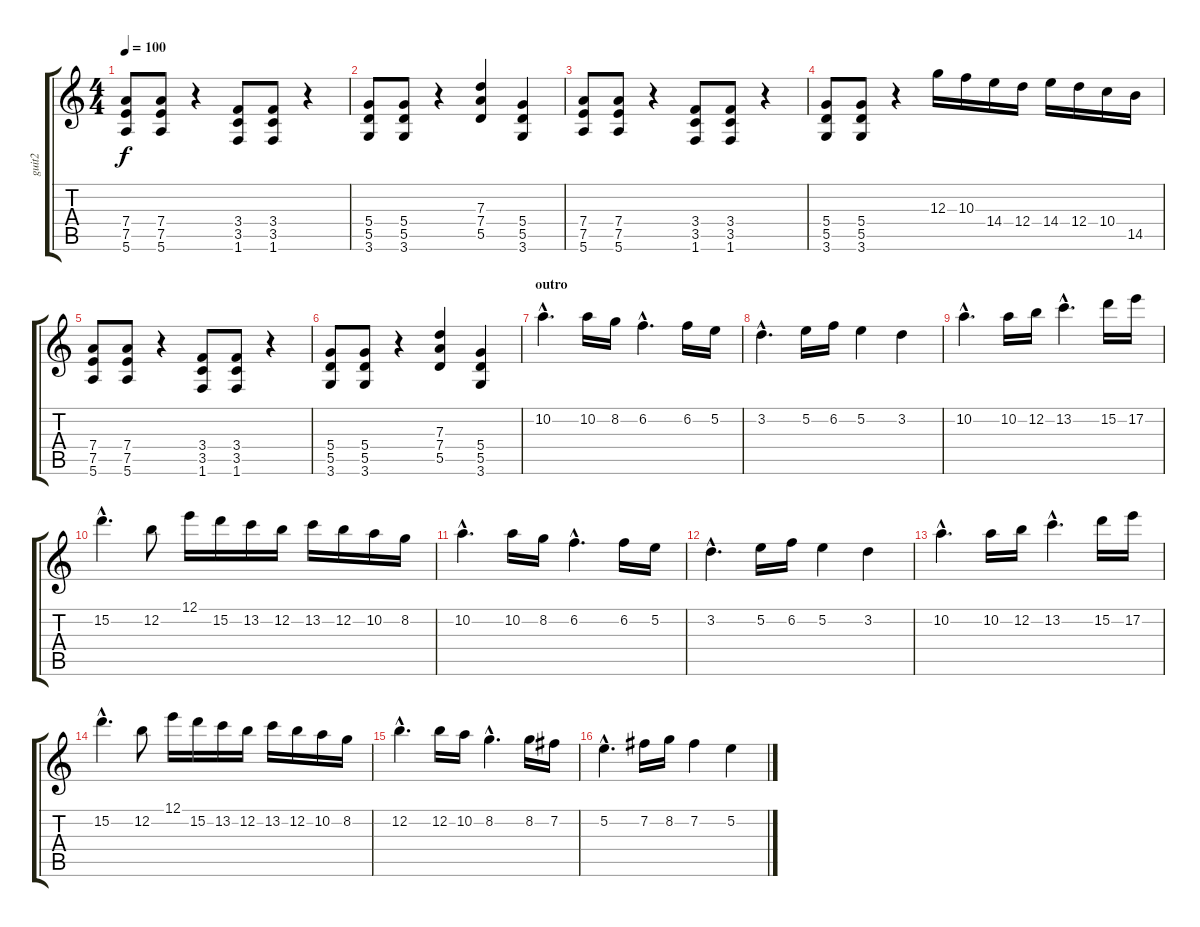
\track ("guit2" "guit2") {instrument distortionguitar}
\staff {score tabs}
\tuning (E4 B3 G3 D3 A2 E2) {hide}
\ts (4 4)
\tempo 100
\clef g2
\ks c
(7.4 7.5 5.6).8{dy f} (7.4 7.5 5.6).8 r.4 (3.4 3.5 1.6).8 (3.4 3.5 1.6).8 r.4 |
(5.4 5.5 3.6).8 (5.4 5.5 3.6).8 r.4 (7.3 7.4 5.5).4 (5.4 5.5 3.6).4 |
(7.4 7.5 5.6).8{instrument distortionguitar} (7.4 7.5 5.6).8 r.4 (3.4 3.5 1.6).8 (3.4 3.5 1.6).8 r.4 |
(5.4 5.5 3.6).8 (5.4 5.5 3.6).8 r.4 12.3.16 10.3.16 14.4.16 12.4.16 14.4.16 12.4.16 10.4.16 14.5.16 |
(7.4 7.5 5.6).8 (7.4 7.5 5.6).8 r.4 (3.4 3.5 1.6).8 (3.4 3.5 1.6).8 r.4 |
(5.4 5.5 3.6).8 (5.4 5.5 3.6).8 r.4 (7.3 7.4 5.5).4 (5.4 5.5 3.6).4 |
\section ("" "outro ")
10.2{hac}.4{d} 10.2.16 8.2.16 6.2{hac}.4{d} 6.2.16 5.2.16 |
3.2{hac}.4{d} 5.2.16 6.2.16 5.2.4 3.2.4 |
10.2{hac}.4{d} 10.2.16 12.2.16 13.2{hac}.4{d} 15.2.16 17.2.16 |
15.2{hac}.4{d} 12.2.8 12.1.16 15.2.16 13.2.16 12.2.16 13.2.16 12.2.16 10.2.16 8.2.16 |
10.2{hac}.4{d} 10.2.16 8.2.16 6.2{hac}.4{d} 6.2.16 5.2.16 |
3.2{hac}.4{d} 5.2.16 6.2.16 5.2.4 3.2.4 |
10.2{hac}.4{d} 10.2.16 12.2.16 13.2{hac}.4{d} 15.2.16 17.2.16 |
15.2{hac}.4{d} 12.2.8 12.1.16 15.2.16 13.2.16 12.2.16 13.2.16 12.2.16 10.2.16 8.2.16 |
12.2{hac}.4{d} 12.2.16 10.2.16 8.2{hac}.4{d} 8.2.16 7.2.16 |
5.2{hac}.4{d} 7.2.16 8.2.16 7.2.4 5.2.4
